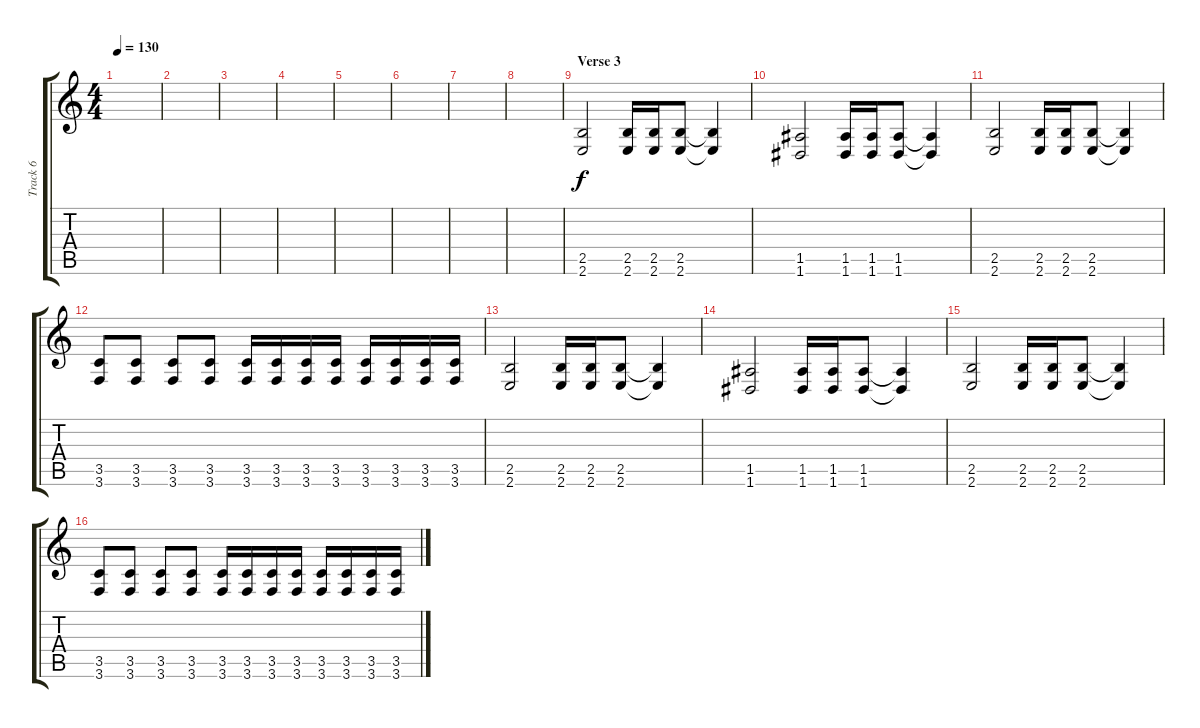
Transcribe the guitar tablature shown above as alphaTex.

\track ("Track 6" "Track 6") {instrument distortionguitar}
\staff {score tabs}
\tuning (E4 B3 G3 D3 A2 D2) {hide}
\ts (4 4)
\tempo 130
\clef g2
\ks c
|
|
|
|
|
|
|
|
\section ("" "Verse 3")
(2.5 2.6).2 (2.5 2.6).16 (2.5 2.6).16 (2.5 2.6).8 (2.5{t} 2.6{t}).4 |
(1.5 1.6).2 (1.5 1.6).16 (1.5 1.6).16 (1.5 1.6).8 (1.5{t} 1.6{t}).4 |
(2.5 2.6).2 (2.5 2.6).16 (2.5 2.6).16 (2.5 2.6).8 (2.5{t} 2.6{t}).4 |
(3.5 3.6).8 (3.5 3.6).8 (3.5 3.6).8 (3.5 3.6).8 (3.5 3.6).16 (3.5 3.6).16 (3.5 3.6).16 (3.5 3.6).16 (3.5 3.6).16 (3.5 3.6).16 (3.5 3.6).16 (3.5 3.6).16 |
(2.5 2.6).2 (2.5 2.6).16 (2.5 2.6).16 (2.5 2.6).8 (2.5{t} 2.6{t}).4 |
(1.5 1.6).2 (1.5 1.6).16 (1.5 1.6).16 (1.5 1.6).8 (1.5{t} 1.6{t}).4 |
(2.5 2.6).2 (2.5 2.6).16 (2.5 2.6).16 (2.5 2.6).8 (2.5{t} 2.6{t}).4 |
(3.5 3.6).8 (3.5 3.6).8 (3.5 3.6).8 (3.5 3.6).8 (3.5 3.6).16 (3.5 3.6).16 (3.5 3.6).16 (3.5 3.6).16 (3.5 3.6).16 (3.5 3.6).16 (3.5 3.6).16 (3.5 3.6).16
